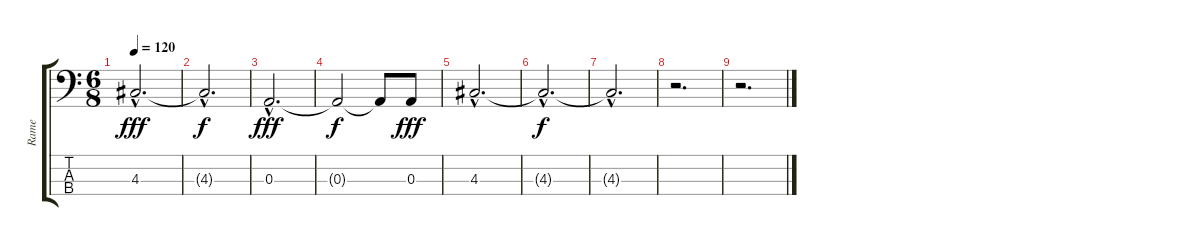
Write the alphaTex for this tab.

\track ("Rame" "Rame") {instrument electricbasspick}
\staff {score tabs}
\tuning (G2 D2 A1 E1) {hide}
\ts (6 8)
\tempo 120
\clef f4
\ks c
4.3{hac}.2{d dy fff} |
4.3{hac t}.2{d dy f} |
0.3{hac}.2{d dy fff} |
0.3{t}.2{dy f} 0.3{t}.8 0.3.8{dy fff} |
4.3{hac}.2{d} |
4.3{hac t}.2{d dy f} |
4.3{hac t}.2{d} |
r.2{d} |
r.2{d}
